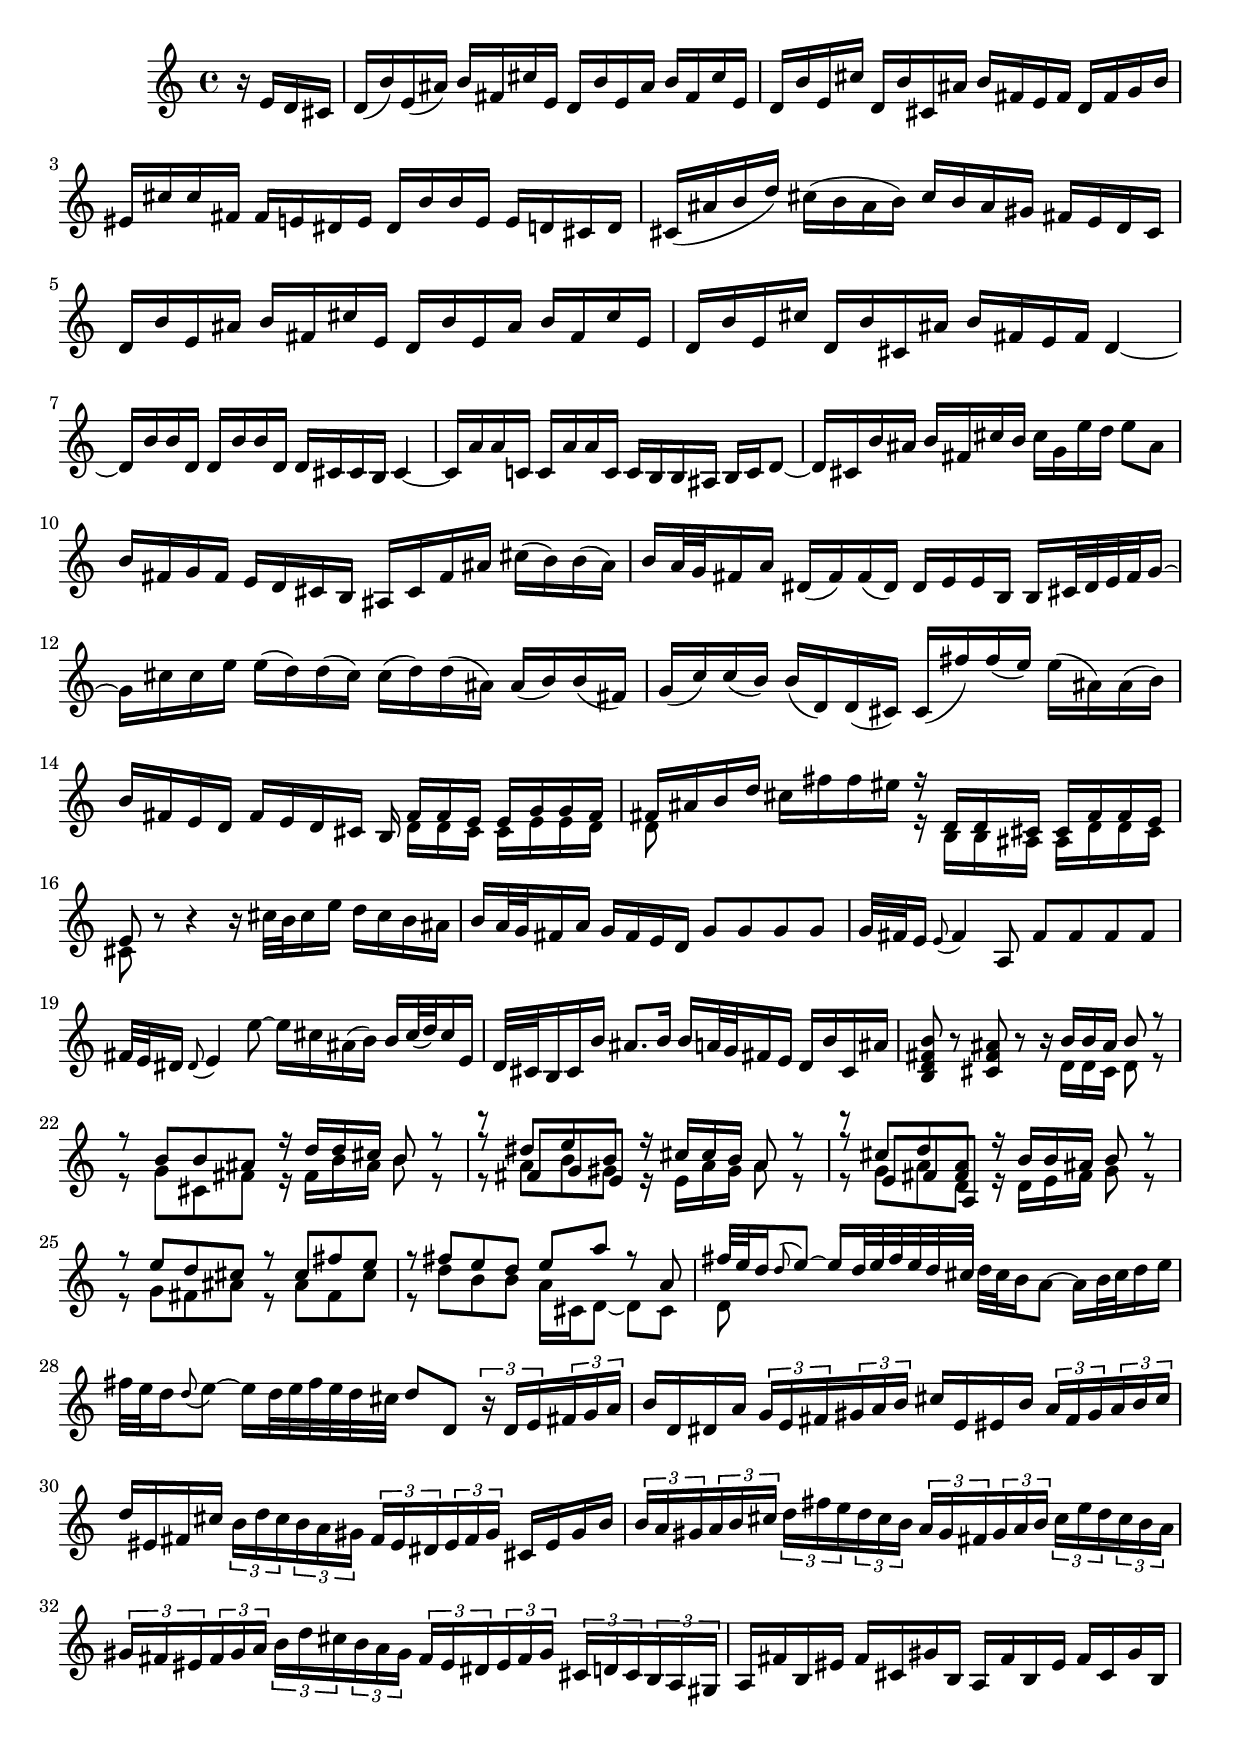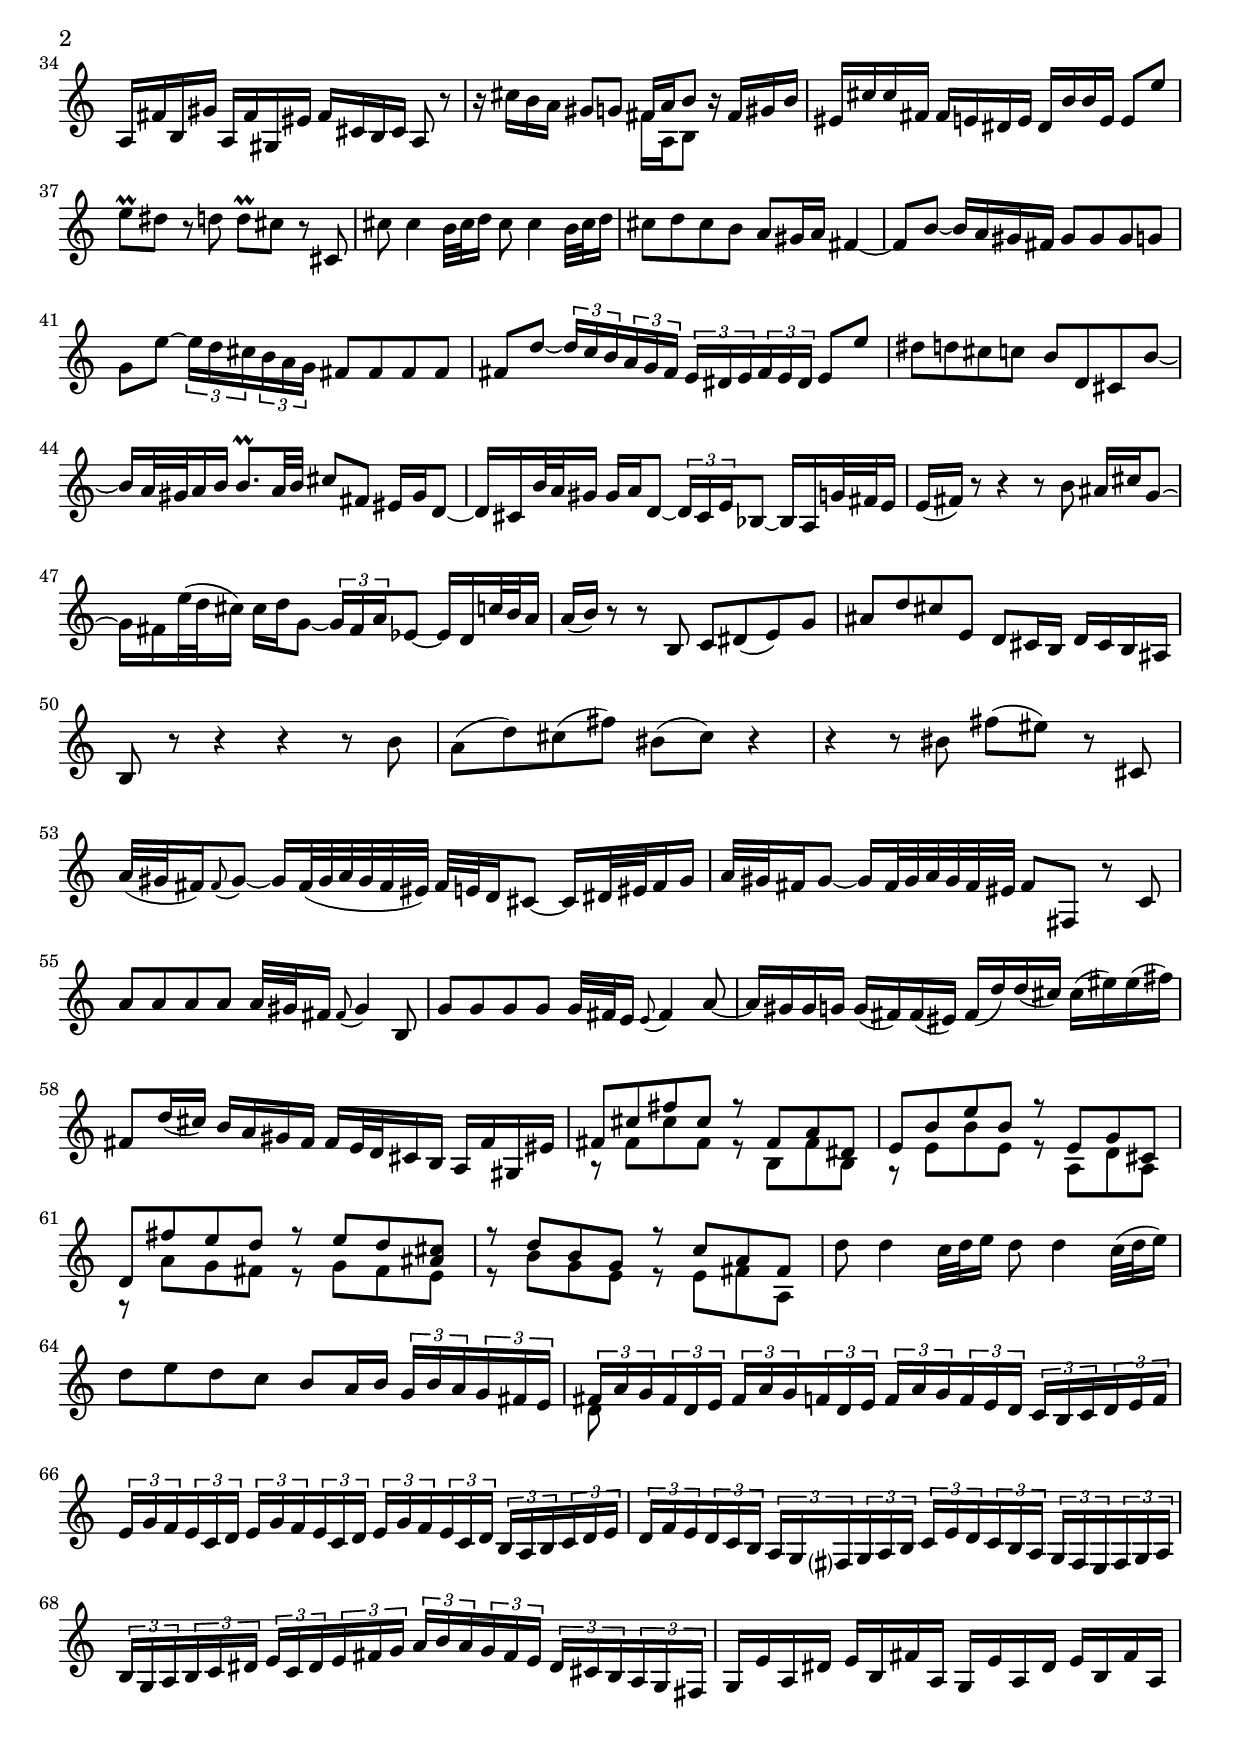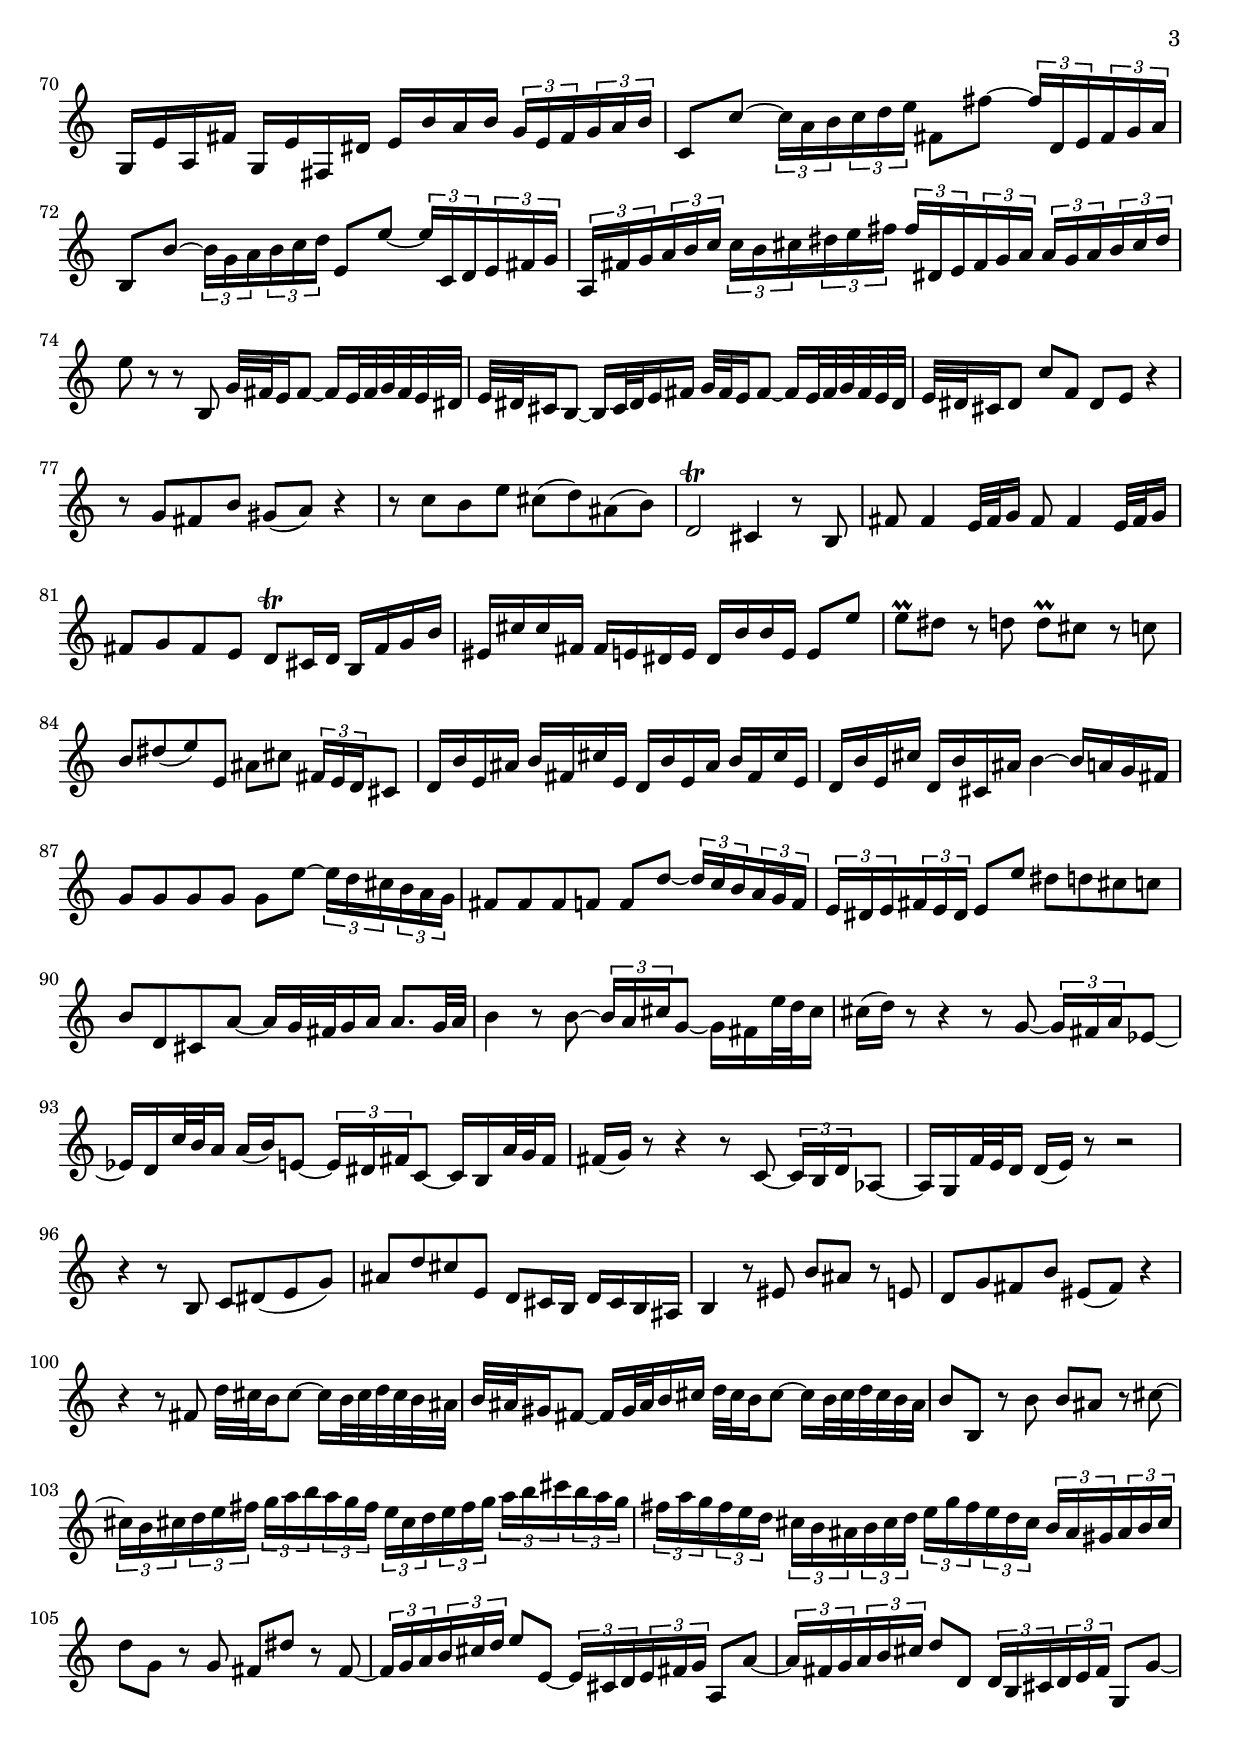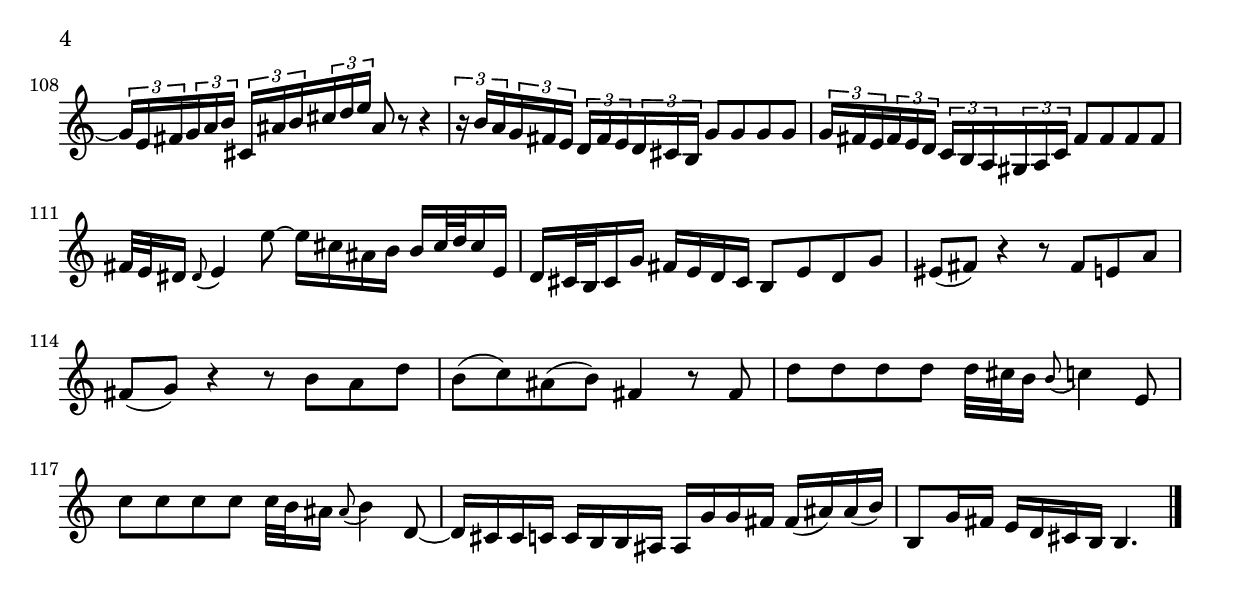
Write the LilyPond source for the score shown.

% Sonata for Flute and Haprsichord BWV 1030 in B minor I Andante

%{
    Copyright 2017 Edmundo Carmona Antoranz. Released under CC 4.0 by-sa
    Original Manuscript is public domain
%}


\version "2.18.2"

\time 4/4
\key b \minor

\relative c' {

    \partial 4 r16 e d cis

    % 1
    d( b') e,( ais) b fis cis' e, d b' e, ais b fis cis' e,
    
    % 2
    d b' e, cis' d, b' cis, ais' b fis e fis d fis g b
    
    % 3
    eis, cis' cis fis, fis e dis e dis b' b e, e d cis d
    
    % 4 2nd system from bach's score starts on 3rd beat
    cis( ais' b d) cis( b ais b) cis b ais gis fis e d cis
    
    % 5
    d b' e, ais b fis cis' e, d b' e, ais b fis cis' e,
    
    % 6
    d b' e, cis' d, b' cis, ais' b fis e fis d4~
    
    % 7
    d16 b' b d, d b' b d, d cis cis b cis4~
    
    % 8 3rd system from bach's score starts on 3rd beat
    cis16 a' a c, c a' a c, c b b ais b c d8~
    
    % 9
    d16 cis b' ais b fis cis' b cis g e' d e8 ais,
    
    % 10
    b16 fis g fis e d cis b ais cis fis ais cis( b) b( ais)
    
    % 11
    b a32 g fis16 a dis,( fis) fis( dis) dis e e b b cis32 dis e fis g16~
    
    % 12 4th system from bach's score starts on 2nd beat
    g16 cis cis e e( d) d( cis) cis( d) d( ais) ais( b) b( fis)
    
    % 13
    g( c) c( b) b( d,) d( cis) cis( fis') fis( e) e( ais,) ais( b)
    
    %14
    b fis e d fis e d cis b <<
        { fis' fis e e g g fis }
        \\
        { d d cis cis e e d }
    >>
    
    % 15 5th system from bach's score starts on 4th beat
    <<
        { fis ais b d }
        \\
        { d,8 }
    >> cis'16 fis fis eis <<
        { r d, d cis cis fis fis e }
        \\
        { r b b ais ais d d cis }
    >>
    
    % 16
    <<
        { e8 }
        \\
        { cis }
    >> r8 r4 r16 cis'32 b cis16 e d cis b ais
    
    % 17
    b a32 g fis16 a g fis e d g8 g g g
    
    % 18
    g32 fis e16 \appoggiatura e8 fis4 a,8 fis' fis fis fis
    
    % 19 6th system from bach's score starts here
    fis32 e dis16 \appoggiatura dis8 e4 e'8~ e16 cis ais( b) b cis32( d) cis16 e,
    
    % 20
    d32 cis b16 cis b' ais8. b16 b a32 g fis16 e d b' cis, ais'
    
    % 21
    < b fis d b >8 r < ais fis cis > r r16 <<
        { b b ais b8 r }
        \\
        { d,16 d cis d8 r }
    >>
    
    % 22 2nd page from bach's score starts here
    <<
        { r8 b' b ais r16 d d cis b8 r }
        \\
        { r8 g cis, fis r16 fis b ais b8 r }
    >>
    
    % 23
    <<
        { r8 dis e b }
        \\
        { r8 a b gis }
        \\
        { r8 fis g e }
    >><<
        { r16 cis' cis b a8 r }
        \\
        { r16 e a gis a8 r }
    >>
    
    % 24
    <<
        { r8  cis d < a fis > }
        \\
        { r8 g a d, }
        \\
        { r8 e fis a, }
    >><<
        { r16 b' b ais b8 r }
        \\
        { r16 d, e fis g8 r }
    >>
    
    % 25 2nd page 2nd system from bach's score starts here
    <<
        { r8 e' d cis r cis fis e }
        \\
        { r g, fis ais r ais fis cis'  }
    >>
    
    % 26
    <<
        { r fis e d e a r a, }
        \\
        { r d b b a16 cis, d8~ d cis }
    >>
    
    % 27 2nd page 3rd system from bach's score starts on 4th beat
    <<
        { fis'32 e d16 \appoggiatura d8 e8~ e16 d32 e fis e d cis }
        \\
        { d,8 }
    >> d'32 cis b16 a8~ a16 b32 cis d16 e
    
    % 28
    fis32 e d16 \appoggiatura d8 e~ e16 d32 e fis e d cis d8 d, \tuplet 3/2 8 { r16 d e fis g a }
    
    % 29
    b16 d, dis a' \tuplet 3/2 8 { g e fis gis a b } cis e, eis b' \tuplet 3/2 8 { a fis gis a b cis }
    
    % 30 2nd page 4th system from bach's score starts on 2nd beat
    d eis, fis cis' \tuplet 3/2 8 { b d cis b a gis fis eis dis eis fis gis } cis, eis gis b
    
    % 31
    \tuplet 3/2 8 { b a gis a b cis d fis e d cis b a gis fis gis a b cis e d cis b a }
    
    % 32 2nd page 5th system from bach's score starts on 2nd beat
    \tuplet 3/2 8 { gis fis eis fis gis a b d cis b a gis fis eis dis eis fis gis cis, d cis b a gis }
    
    % 33
    a fis' b, eis fis cis gis' b, a fis' b, eis fis cis gis' b,
    
    % 34
    a fis' b, gis' a, fis' gis, eis' fis cis b cis a8 r
    
    % 35 2nd page 6th system from bach's score starts here
    r16 cis' b a gis8 g <<
        { fis16 a b8 }
        \\
        { fis16 a, b8 }
    >> r16 fis' gis b
    
    % 36
    eis, cis' cis fis, fis e dis e dis b' b e, e8 e'
    
    % 37
    e\prall dis r d d\prall cis r cis,
    
    % 38 3rd page from bach's score starts here
    cis' cis4 b32 cis d16 cis8 cis4 b32 cis d16
    
    % 39
    cis8 d cis b a gis16 a fis4~
    
    % 40
    fis8 b~ b16 a gis fis gis8 gis gis g
    
    % 41 3rd page 2nd system from bach's score starts here
    g e'~ \tuplet 3/2 8 { e16 d cis b a g } fis8 fis fis fis
    
    % 42
    fis d'~ \tuplet 3/2 8 { d16 c b a g fis e dis e fis e dis } e8 e'
    
    % 43
    dis d cis c b d, cis b'~
    
    % 44 3rd page 3rd system from bachs score starts on 3rd beat
    b16 a32 gis a16 b b8.\prall a32 b cis8 fis, eis16 gis d8~
    
    % 45
    d16 cis b'32 a gis16 gis a d,8~ \tuplet 3/2 8 { d16 cis e } bes8~ bes16 a g'32 fis e16
    
    % 46
    e( fis) r8 r4 r8 b ais16 cis g8~
    
    % 47 3rd page 4th system from bachs score starts on 2nd beat
    g16 fis e'32( d cis16) cis d g,8~ \tuplet 3/2 8 { g16 fis a } ees8~ ees16 d c'32 b a16
    
    % 48
    a( b) r8 r b, c dis( e) g
    
    % 49
    ais d cis e, d cis16 b d cis b ais
    
    % 50 3rd page 5th system from bach's score starts on 3rd beat
    b8 r r4 r4 r8 b'
    
    % 51
    a( d) cis( fis) bis,( cis) r4
    
    % 52
    r r8 bis fis'( eis) r cis,
    
    % 53 3rd page 6th syste from bach's score starts on 3rd beat
    a'32( gis fis16) \appoggiatura fis8 gis8~ gis16 fis32( gis a gis fis eis ) fis e d16 cis8~ cis16 dis32 eis fis16 gis
    
    % 54
    a32 gis fis16 gis8~ gis16 fis32 gis a gis fis eis fis8 fis, r c'
    
    % 55
    a' a a a a32 gis fis16 \appoggiatura fis8 gis4 b,8
    
    % 56 4th page from bach's score starts here
    g' g g g g32 fis e16 \appoggiatura e8 fis4 a8~
    
    % 57
    a16 gis gis g g( fis) fis( eis) fis( d') d( cis) cis( eis) eis( fis)
    
    % 58
    fis,8 d'16( cis) b a gis fis fis e32 d cis16 b a fis' gis, eis'
    
    % 59 4th page 2nd system from bach's score starts on 2nd beat
    <<
        { fis8 cis' fis cis r fis, a dis, }
        \\
        { r fis cis' fis, r b, fis' b, }
    >>
    
    % 60
    <<
        { e b' e b r e, g cis, }
        \\
        { r e b' e, r a, d a }
    >>
    
    % 61 4th page 3rd system from bach's score starts on 3rd beat
    <<
        { d fis' e d r e d < cis ais > }
        \\
        { r a g fis r g fis e }
    >>
    
    % 62
    <<
        { r d' b g r c a fis }
        \\
        { r b g e r e fis a, }
    >>
    
    % 63
    d'8 d4 c32 d e16 d8 d4 c32( d e16)
    
    % 64 4th page 4th system from bach's score starts here
    d8 e d c b a16 b \tuplet 3/2 8 { g16 b a g fis e }
    
    % 65
    <<
        \tuplet 3/2 8 { fis a g fis d e fis a g f d e f a g f e d c b c d e f }
        \\
        { d8 }
    >>
    
    % 66
    \tuplet 3/2 8 { e16 g f e c d e g f e c d e g f e c d b a b c d e }
    
    % 67 4th page 5th system from bach's score starts here (fis?)
    \tuplet 3/2 8 { d f e d c b a g fis? g a b c e d c b a g fis e fis g a }
    
    % 68
    \tuplet 3/2 8 { b g a b c dis e c dis e fis g a b a g fis e dis cis b a g fis }
    
    % 69
    g e' a, dis e b fis' a, g e' a, dis e b fis' a,
    
    % 70 4th page 6th system from bach's score starts here
    g e' a, fis' g, e' fis, dis' e b' a b \tuplet 3/2 8 { g e fis g a b }
    
    % 71
    c,8 c'~ \tuplet 3/2 8 { c16 a b c d e } fis,8 fis'~ \tuplet 3/2 8 { fis16 d, e fis g a }
    
    % 72 5th page from bach's score starts on 4th beat
    b,8 b'~ \tuplet 3/2 8 { b16 g a b c d } e,8 e'~ \tuplet 3/2 8 { e16 c, d e fis g }
    
    % 73
    \tuplet 3/2 8 { a, fis' g a b c c b cis dis e fis fis dis, e fis g a a g a b cis dis }
    
    % 74
    e8 r r b, g'32 fis e16 fis8~ fis16 e32 fis g fis e dis
    
    % 75 5th page 2nd system from bach's score starts on 2nd beat
    e dis cis16 b8~ b16 cis32 dis e16 fis g32 fis e16 fis8~ fis16 e32 fis g fis e dis
    
    % 76
    e dis cis16 dis8 c' f, dis e r4
    
    % 77
    r8 g fis b gis( a) r4
    
    % 78 5th page 3rd system from bach's score starts on 2nd beat
    r8 c b e cis( d) ais( b)
    
    % 79
    d,2\trill cis4 r8 b
    
    % 80
    fis' fis4 e32 fis g16 fis8 fis4 e32 fis g16
    
    %81
    fis8 g fis e d\trill cis16 d b fis' g b
    
    % 82 5th page 4th system from bach's score starts here
    eis, cis' cis fis, fis e dis e dis b' b e, e8 e'
    
    % 83
    e\prall dis r d d\prall cis r c
    
    % 84
    b dis( e) e, ais cis \tuplet 3/2 8 { fis,16 e d } cis8
    
    % 85 5th page 5th system from bach's score starts on 3rd beat
    d16 b' e, ais b fis cis' e, d b' e, ais b fis cis' e,
    
    % 86
    d b' e, cis' d, b' cis, ais' b4~ b16 a g fis
    
    % 87
    g8 g g g g e'~ \tuplet 3/2 8 { e16 d cis b a g }
    
    % 88
    fis8 fis fis f f d'~ \tuplet 3/2 8 { d16 c b a g f }
    
    % 89 5th page 6th system from bach's score starts here
    \tuplet 3/2 8 { e dis e fis e dis } e8 e' dis d cis c
    
    % 90
    b d, cis a'~ a16 g32 fis g16 a a8. g32 a 
    
    % 91
    b4 r8 b~ \tuplet 3/2 8 { b16 a cis } g8~ g16 fis e'32 d cis16
    
    % 92 6th page from bach's score starts here
    cis( d) r8 r4 r8 g,8~ \tuplet 3/2 8 { g16 fis a } ees8~
    
    % 93
    ees16 d c'32 b a16 a( b) e,8~ \tuplet 3/2 8 { e16 dis fis } c8~ c16 b a'32 g fis16
    
    % 94
    fis( g) r8 r4 r8 c,~ \tuplet 3/2 8 { c16 b d } aes8~
    
    % 95 6th page 2nd system from bach's score starts here
    aes16 g f'32 e d16 d( e) r8 r2
    
    % 96
    r4 r8 b c dis( e g) 
    
    % 97
    ais d cis e, d cis16 b d cis b ais
    
    % 98 6th page 3rd system from bach's score starts on 3rd beat
    b4 r8 eis b' ais r e
    
    % 99
    d g fis b eis,( fis) r4
    
    % 100
    r r8 fis d'32 cis b16 cis8~ cis16 b32 cis d cis b ais
    
    % 101 6th page 4th system from bach's score starts on 2nd beat
    b ais gis16 fis8~ fis16 gis32 ais b16 cis d32 cis b16 cis8~ cis16 b32 cis d cis b ais
    
    % 102
    b8 b, r b' b ais r cis~
    
    % 103 6th page 5th system frombach's score starts on 3rd beat
    \tuplet 3/2 8 { cis16 b cis d e fis g a b a g fis e cis d e fis g a b cis b a g }
    
    % 104
    \tuplet 3/2 8 { fis a g fis e d cis b ais b cis d e g fis e d cis b ais gis ais b cis }
    
    % 105
    d8 g, r g fis dis' r fis,~
    
    % 106 6th page 6th system from bach's score starts here
    \tuplet 3/2 8 { fis16 g a b cis d } e8 e,~ \tuplet 3/2 8 { e16 cis d e fis g } a,8 a'~
    
    % 107
    \tuplet 3/2 8 { a16 fis g a b cis } d8 d, \tuplet 3/2 8 { d16 b cis d e fis } g,8 g'~
    
    % 108 7th page from bach's score starts on 3rd beat
    \tuplet 3/2 8 { g16 e fis g a b  cis, ais' b cis d e } ais,8 r r4
    
    % 109
    \tuplet 3/2 8 { r16 b a g fis e d fis e d cis b } g'8 g g g
    
    % 110
    \tuplet 3/2 8 { g16 fis e fis e d c b a gis a c } fis8 fis fis fis
    
    % 111 7th page 2nd system from bach's score starts on 3rd beat
    fis32 e dis16 \appoggiatura dis8 e4 e'8~ e16 cis ais b b cis32 d cis16 e,
    
    % 112
    d cis32 b cis16 g' fis e d cis b8 e d g
    
    % 113
    eis( fis) r4 r8 fis e a
    
    % 114
    fis( g) r4 r8 b a d
    
    % 115 7th page 3rd system from bach's score starts here
    b( c) ais( b) fis4 r8 fis
    
    % 116
    d' d d d d32 cis b16 \appoggiatura b8 c4 e,8
    
    % 117
    c' c c c c32 b ais16 \appoggiatura ais8 b4 d,8~
    
    % 118
    d16 cis cis c c b b ais ais g' g fis fis( ais) ais( b)
    
    % 119 7th page 4th system from bach's score starts here
    b,8 g'16 fis e d cis b b4. \bar "|."
    
    
}
